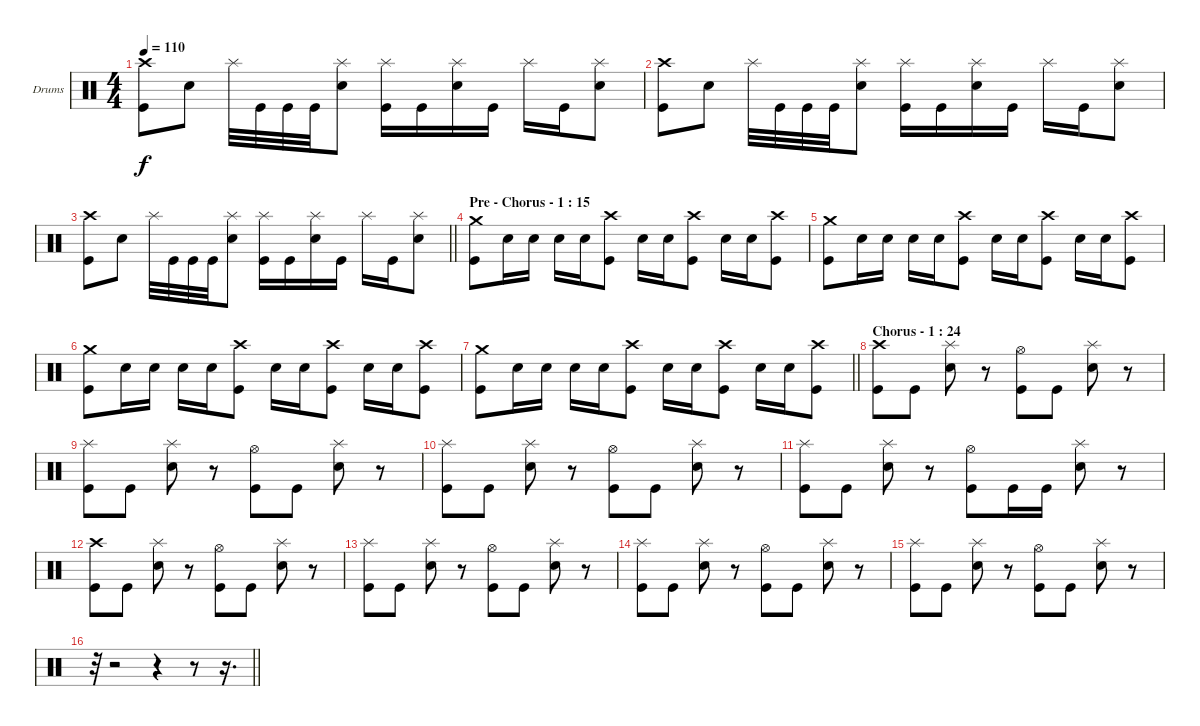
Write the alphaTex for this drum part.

\bracketExtendMode groupsimilarinstruments
\firstSystemTrackNameOrientation horizontal
\otherSystemsTrackNameOrientation horizontal
\track ("The Rev" "Drums") {instrument percussion}
\staff {score}
\articulation defaults
\ts (4 4)
\tempo 110
\clef neutral
\ks c
("Crash high (hit)" "Kick (hit)").8{dy f} "Snare (hit) 2".8 "Splash (hit)".32 "Kick (hit)".32 "Kick (hit)".32 "Kick (hit)".32 ("Splash (hit)" "Snare (hit) 2").8 ("Splash (hit)" "Kick (hit)").16 "Kick (hit)".16 ("Splash (hit)" "Snare (hit) 2").16 "Kick (hit)".16 "Splash (hit)".16 "Kick (hit)".16 ("Splash (hit)" "Snare (hit) 2").8 |
("Crash high (hit)" "Kick (hit)").8 "Snare (hit) 2".8 "Splash (hit)".32 "Kick (hit)".32 "Kick (hit)".32 "Kick (hit)".32 ("Splash (hit)" "Snare (hit) 2").8 ("Splash (hit)" "Kick (hit)").16 "Kick (hit)".16 ("Splash (hit)" "Snare (hit) 2").16 "Kick (hit)".16 "Splash (hit)".16 "Kick (hit)".16 ("Splash (hit)" "Snare (hit) 2").8 |
\barLineRight lightlight
("Crash high (hit)" "Kick (hit)").8 "Snare (hit) 2".8 "Splash (hit)".32 "Kick (hit)".32 "Kick (hit)".32 "Kick (hit)".32 ("Splash (hit)" "Snare (hit) 2").8 ("Splash (hit)" "Kick (hit)").16 "Kick (hit)".16 ("Splash (hit)" "Snare (hit) 2").16 "Kick (hit)".16 "Splash (hit)".16 "Kick (hit)".16 ("Splash (hit)" "Snare (hit) 2").8 |
\section ("" "Pre - Chorus - 1 : 15")
("Crash medium (hit)" "Kick (hit)").8 "Snare (hit) 2".16 "Snare (hit) 2".16 "Snare (hit) 2".16 "Snare (hit) 2".16 ("Crash high (hit)" "Kick (hit)").8 "Snare (hit) 2".16 "Snare (hit) 2".16 ("Crash high (hit)" "Kick (hit)").8 "Snare (hit) 2".16 "Snare (hit) 2".16 ("Crash high (hit)" "Kick (hit)").8 |
("Crash medium (hit)" "Kick (hit)").8 "Snare (hit) 2".16 "Snare (hit) 2".16 "Snare (hit) 2".16 "Snare (hit) 2".16 ("Crash high (hit)" "Kick (hit)").8 "Snare (hit) 2".16 "Snare (hit) 2".16 ("Crash high (hit)" "Kick (hit)").8 "Snare (hit) 2".16 "Snare (hit) 2".16 ("Crash high (hit)" "Kick (hit)").8 |
("Crash medium (hit)" "Kick (hit)").8 "Snare (hit) 2".16 "Snare (hit) 2".16 "Snare (hit) 2".16 "Snare (hit) 2".16 ("Crash high (hit)" "Kick (hit)").8 "Snare (hit) 2".16 "Snare (hit) 2".16 ("Crash high (hit)" "Kick (hit)").8 "Snare (hit) 2".16 "Snare (hit) 2".16 ("Crash high (hit)" "Kick (hit)").8 |
\barLineRight lightlight
("Crash medium (hit)" "Kick (hit)").8 "Snare (hit) 2".16 "Snare (hit) 2".16 "Snare (hit) 2".16 "Snare (hit) 2".16 ("Crash high (hit)" "Kick (hit)").8 "Snare (hit) 2".16 "Snare (hit) 2".16 ("Crash high (hit)" "Kick (hit)").8 "Snare (hit) 2".16 "Snare (hit) 2".16 ("Crash high (hit)" "Kick (hit)").8 |
\section ("" "Chorus - 1 : 24")
("Crash high (hit)" "Kick (hit)").8 "Kick (hit)".8 ("Splash (hit)" "Snare (hit) 2").8 r.8 ("Hi-Hat (open)" "Kick (hit)").8 "Kick (hit)".8 ("Splash (hit)" "Snare (hit) 2").8 r.8 |
("Splash (hit)" "Kick (hit)").8 "Kick (hit)".8 ("Splash (hit)" "Snare (hit) 2").8 r.8 ("Hi-Hat (open)" "Kick (hit)").8 "Kick (hit)".8 ("Splash (hit)" "Snare (hit) 2").8 r.8 |
("Splash (hit)" "Kick (hit)").8 "Kick (hit)".8 ("Splash (hit)" "Snare (hit) 2").8 r.8 ("Hi-Hat (open)" "Kick (hit)").8 "Kick (hit)".8 ("Splash (hit)" "Snare (hit) 2").8 r.8 |
("Splash (hit)" "Kick (hit)").8 "Kick (hit)".8 ("Splash (hit)" "Snare (hit) 2").8 r.8 ("Hi-Hat (open)" "Kick (hit)").8 "Kick (hit)".16 "Kick (hit)".16 ("Splash (hit)" "Snare (hit) 2").8 r.8 |
("Crash high (hit)" "Kick (hit)").8 "Kick (hit)".8 ("Splash (hit)" "Snare (hit) 2").8 r.8 ("Hi-Hat (open)" "Kick (hit)").8 "Kick (hit)".8 ("Splash (hit)" "Snare (hit) 2").8 r.8 |
("Splash (hit)" "Kick (hit)").8 "Kick (hit)".8 ("Splash (hit)" "Snare (hit) 2").8 r.8 ("Hi-Hat (open)" "Kick (hit)").8 "Kick (hit)".8 ("Splash (hit)" "Snare (hit) 2").8 r.8 |
("Splash (hit)" "Kick (hit)").8 "Kick (hit)".8 ("Splash (hit)" "Snare (hit) 2").8 r.8 ("Hi-Hat (open)" "Kick (hit)").8 "Kick (hit)".8 ("Splash (hit)" "Snare (hit) 2").8 r.8 |
("Splash (hit)" "Kick (hit)").8 "Kick (hit)".8 ("Splash (hit)" "Snare (hit) 2").8 r.8 ("Hi-Hat (open)" "Kick (hit)").8 "Kick (hit)".8 ("Splash (hit)" "Snare (hit) 2").8 r.8 |
\barLineRight lightlight
r.32 r.2 r.4 r.8 r.16{d}
